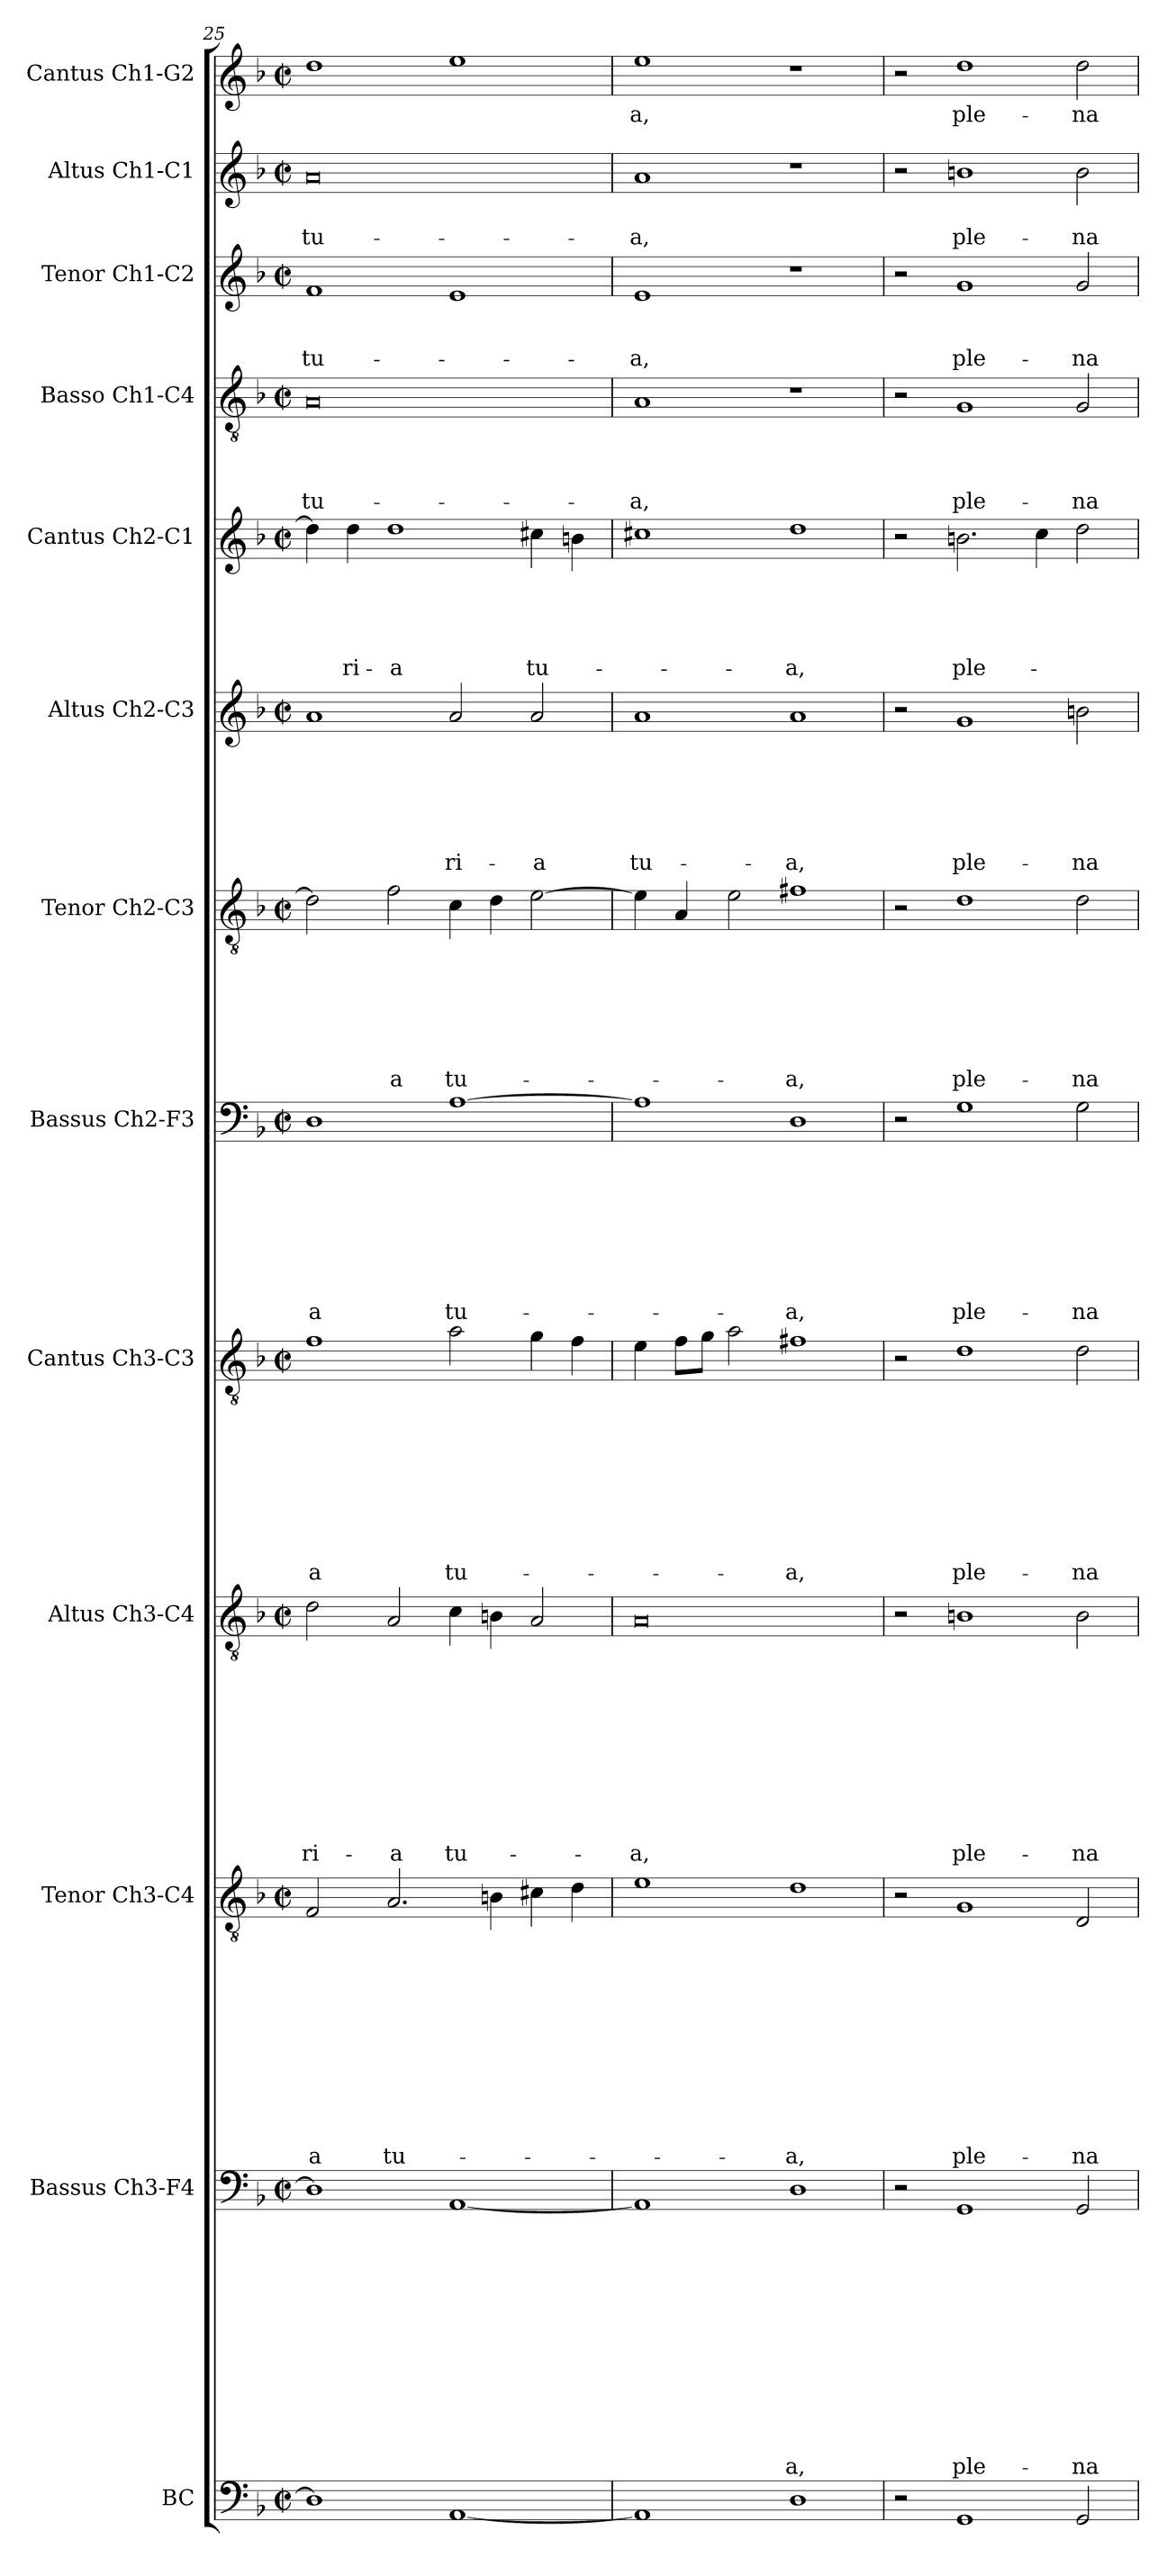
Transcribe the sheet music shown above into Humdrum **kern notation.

**kern	**kern	**text	**text	**text	**text	**text	**text	**text	**text	**text	**text	**text	**text	**kern	**text	**text	**text	**text	**text	**text	**text	**text	**text	**text	**text	**kern	**text	**text	**text	**text	**text	**text	**text	**text	**text	**text	**kern	**text	**text	**text	**text	**text	**text	**text	**text	**text	**kern	**text	**text	**text	**text	**text	**text	**text	**text	**kern	**text	**text	**text	**text	**text	**text	**text	**kern	**text	**text	**text	**text	**text	**text	**kern	**text	**text	**text	**text	**text	**kern	**text	**text	**text	**text	**kern	**text	**text	**text	**kern	**text	**text	**kern	**text
*part13	*part12	*part12	*part12	*part12	*part12	*part12	*part12	*part12	*part12	*part12	*part12	*part12	*part12	*part11	*part11	*part11	*part11	*part11	*part11	*part11	*part11	*part11	*part11	*part11	*part11	*part10	*part10	*part10	*part10	*part10	*part10	*part10	*part10	*part10	*part10	*part10	*part9	*part9	*part9	*part9	*part9	*part9	*part9	*part9	*part9	*part9	*part8	*part8	*part8	*part8	*part8	*part8	*part8	*part8	*part8	*part7	*part7	*part7	*part7	*part7	*part7	*part7	*part7	*part6	*part6	*part6	*part6	*part6	*part6	*part6	*part5	*part5	*part5	*part5	*part5	*part5	*part4	*part4	*part4	*part4	*part4	*part3	*part3	*part3	*part3	*part2	*part2	*part2	*part1	*part1
*staff13	*staff12	*staff12	*staff12	*staff12	*staff12	*staff12	*staff12	*staff12	*staff12	*staff12	*staff12	*staff12	*staff12	*staff11	*staff11	*staff11	*staff11	*staff11	*staff11	*staff11	*staff11	*staff11	*staff11	*staff11	*staff11	*staff10	*staff10	*staff10	*staff10	*staff10	*staff10	*staff10	*staff10	*staff10	*staff10	*staff10	*staff9	*staff9	*staff9	*staff9	*staff9	*staff9	*staff9	*staff9	*staff9	*staff9	*staff8	*staff8	*staff8	*staff8	*staff8	*staff8	*staff8	*staff8	*staff8	*staff7	*staff7	*staff7	*staff7	*staff7	*staff7	*staff7	*staff7	*staff6	*staff6	*staff6	*staff6	*staff6	*staff6	*staff6	*staff5	*staff5	*staff5	*staff5	*staff5	*staff5	*staff4	*staff4	*staff4	*staff4	*staff4	*staff3	*staff3	*staff3	*staff3	*staff2	*staff2	*staff2	*staff1	*staff1
*I"BC	*I"Bassus Ch3-F4	*	*	*	*	*	*	*	*	*	*	*	*	*I"Tenor Ch3-C4	*	*	*	*	*	*	*	*	*	*	*	*I"Altus Ch3-C4	*	*	*	*	*	*	*	*	*	*	*I"Cantus Ch3-C3	*	*	*	*	*	*	*	*	*	*I"Bassus Ch2-F3	*	*	*	*	*	*	*	*	*I"Tenor Ch2-C3	*	*	*	*	*	*	*	*I"Altus Ch2-C3	*	*	*	*	*	*	*I"Cantus Ch2-C1	*	*	*	*	*	*I"Basso Ch1-C4	*	*	*	*	*I"Tenor Ch1-C2	*	*	*	*I"Altus Ch1-C1	*	*	*I"Cantus Ch1-G2	*
*	*I'B3	*	*	*	*	*	*	*	*	*	*	*	*	*I'T3	*	*	*	*	*	*	*	*	*	*	*	*I'A3	*	*	*	*	*	*	*	*	*	*	*I'C3	*	*	*	*	*	*	*	*	*	*I'B2	*	*	*	*	*	*	*	*	*I'T2	*	*	*	*	*	*	*	*I'A2	*	*	*	*	*	*	*I'C2	*	*	*	*	*	*I'B1	*	*	*	*	*I'T1	*	*	*	*I'A1	*	*	*I'C1	*
*clefF4	*clefF4	*	*	*	*	*	*	*	*	*	*	*	*	*clefGv2	*	*	*	*	*	*	*	*	*	*	*	*clefGv2	*	*	*	*	*	*	*	*	*	*	*clefGv2	*	*	*	*	*	*	*	*	*	*clefF4	*	*	*	*	*	*	*	*	*clefGv2	*	*	*	*	*	*	*	*clefG2	*	*	*	*	*	*	*clefG2	*	*	*	*	*	*clefGv2	*	*	*	*	*clefG2	*	*	*	*clefG2	*	*	*clefG2	*
*k[b-]	*k[b-]	*	*	*	*	*	*	*	*	*	*	*	*	*k[b-]	*	*	*	*	*	*	*	*	*	*	*	*k[b-]	*	*	*	*	*	*	*	*	*	*	*k[b-]	*	*	*	*	*	*	*	*	*	*k[b-]	*	*	*	*	*	*	*	*	*k[b-]	*	*	*	*	*	*	*	*k[b-]	*	*	*	*	*	*	*k[b-]	*	*	*	*	*	*k[b-]	*	*	*	*	*k[b-]	*	*	*	*k[b-]	*	*	*k[b-]	*
*F:	*F:	*	*	*	*	*	*	*	*	*	*	*	*	*F:	*	*	*	*	*	*	*	*	*	*	*	*F:	*	*	*	*	*	*	*	*	*	*	*F:	*	*	*	*	*	*	*	*	*	*F:	*	*	*	*	*	*	*	*	*F:	*	*	*	*	*	*	*	*F:	*	*	*	*	*	*	*F:	*	*	*	*	*	*F:	*	*	*	*	*F:	*	*	*	*F:	*	*	*F:	*
*M2/2	*M2/2	*	*	*	*	*	*	*	*	*	*	*	*	*M2/2	*	*	*	*	*	*	*	*	*	*	*	*M2/2	*	*	*	*	*	*	*	*	*	*	*M2/2	*	*	*	*	*	*	*	*	*	*M2/2	*	*	*	*	*	*	*	*	*M2/2	*	*	*	*	*	*	*	*M2/2	*	*	*	*	*	*	*M2/2	*	*	*	*	*	*M2/2	*	*	*	*	*M2/2	*	*	*	*M2/2	*	*	*M2/2	*
*met(c|)	*met(c|)	*	*	*	*	*	*	*	*	*	*	*	*	*met(c|)	*	*	*	*	*	*	*	*	*	*	*	*met(c|)	*	*	*	*	*	*	*	*	*	*	*met(c|)	*	*	*	*	*	*	*	*	*	*met(c|)	*	*	*	*	*	*	*	*	*met(c|)	*	*	*	*	*	*	*	*met(c|)	*	*	*	*	*	*	*met(c|)	*	*	*	*	*	*met(c|)	*	*	*	*	*met(c|)	*	*	*	*met(c|)	*	*	*met(c|)	*
=25	=25	=25	=25	=25	=25	=25	=25	=25	=25	=25	=25	=25	=25	=25	=25	=25	=25	=25	=25	=25	=25	=25	=25	=25	=25	=25	=25	=25	=25	=25	=25	=25	=25	=25	=25	=25	=25	=25	=25	=25	=25	=25	=25	=25	=25	=25	=25	=25	=25	=25	=25	=25	=25	=25	=25	=25	=25	=25	=25	=25	=25	=25	=25	=25	=25	=25	=25	=25	=25	=25	=25	=25	=25	=25	=25	=25	=25	=25	=25	=25	=25	=25	=25	=25	=25	=25	=25	=25	=25	=25
1D]	1D]	.	.	.	.	.	.	.	.	.	.	.	.	2F/	.	.	.	.	.	.	.	.	.	.	-a	2d\	.	.	.	.	.	.	.	.	.	-ri-	1f	.	.	.	.	.	.	.	.	-a	1D	.	.	.	.	.	.	.	-a	2d\]	.	.	.	.	.	.	.	1a	.	.	.	.	.	.	4dd\]	.	.	.	.	.	0A	.	.	.	tu-	1f	.	.	tu-	0a	.	tu-	1dd	.
.	.	.	.	.	.	.	.	.	.	.	.	.	.	.	.	.	.	.	.	.	.	.	.	.	.	.	.	.	.	.	.	.	.	.	.	.	.	.	.	.	.	.	.	.	.	.	.	.	.	.	.	.	.	.	.	.	.	.	.	.	.	.	.	.	.	.	.	.	.	.	4dd\	.	.	.	.	-ri-	.	.	.	.	.	.	.	.	.	.	.	.	.	.
.	.	.	.	.	.	.	.	.	.	.	.	.	.	2.A/	.	.	.	.	.	.	.	.	.	.	tu-	2A/	.	.	.	.	.	.	.	.	.	-a	.	.	.	.	.	.	.	.	.	.	.	.	.	.	.	.	.	.	.	2f\	.	.	.	.	.	.	-a	.	.	.	.	.	.	.	1dd	.	.	.	.	-a	.	.	.	.	.	.	.	.	.	.	.	.	.	.
[1AA	[1AA	.	.	.	.	.	.	.	.	.	.	.	.	.	.	.	.	.	.	.	.	.	.	.	.	4c\	.	.	.	.	.	.	.	.	.	tu-	2a\	.	.	.	.	.	.	.	.	tu-	[1A	.	.	.	.	.	.	.	tu-	4c\	.	.	.	.	.	.	tu-	2a/	.	.	.	.	.	-ri-	.	.	.	.	.	.	.	.	.	.	.	1e	.	.	.	.	.	.	1ee	.
.	.	.	.	.	.	.	.	.	.	.	.	.	.	4Bn\	.	.	.	.	.	.	.	.	.	.	.	4Bn\	.	.	.	.	.	.	.	.	.	.	.	.	.	.	.	.	.	.	.	.	.	.	.	.	.	.	.	.	.	4d\	.	.	.	.	.	.	.	.	.	.	.	.	.	.	.	.	.	.	.	.	.	.	.	.	.	.	.	.	.	.	.	.	.	.
.	.	.	.	.	.	.	.	.	.	.	.	.	.	4c#X\	.	.	.	.	.	.	.	.	.	.	.	2A/	.	.	.	.	.	.	.	.	.	.	4g\	.	.	.	.	.	.	.	.	.	.	.	.	.	.	.	.	.	.	[2e\	.	.	.	.	.	.	.	2a/	.	.	.	.	.	-a	4cc#X\	.	.	.	.	tu-	.	.	.	.	.	.	.	.	.	.	.	.	.	.
.	.	.	.	.	.	.	.	.	.	.	.	.	.	4d\	.	.	.	.	.	.	.	.	.	.	.	.	.	.	.	.	.	.	.	.	.	.	4f\	.	.	.	.	.	.	.	.	.	.	.	.	.	.	.	.	.	.	.	.	.	.	.	.	.	.	.	.	.	.	.	.	.	4bn\	.	.	.	.	.	.	.	.	.	.	.	.	.	.	.	.	.	.	.
=26	=26	=26	=26	=26	=26	=26	=26	=26	=26	=26	=26	=26	=26	=26	=26	=26	=26	=26	=26	=26	=26	=26	=26	=26	=26	=26	=26	=26	=26	=26	=26	=26	=26	=26	=26	=26	=26	=26	=26	=26	=26	=26	=26	=26	=26	=26	=26	=26	=26	=26	=26	=26	=26	=26	=26	=26	=26	=26	=26	=26	=26	=26	=26	=26	=26	=26	=26	=26	=26	=26	=26	=26	=26	=26	=26	=26	=26	=26	=26	=26	=26	=26	=26	=26	=26	=26	=26	=26	=26	=26
1AA]	1AA]	.	.	.	.	.	.	.	.	.	.	.	.	1e	.	.	.	.	.	.	.	.	.	.	.	0A	.	.	.	.	.	.	.	.	.	-a,	4e\	.	.	.	.	.	.	.	.	.	1A]	.	.	.	.	.	.	.	.	4e\]	.	.	.	.	.	.	.	1a	.	.	.	.	.	tu-	1cc#X	.	.	.	.	.	1A	.	.	.	-a,	1e	.	.	-a,	1a	.	-a,	1ee	-a,
.	.	.	.	.	.	.	.	.	.	.	.	.	.	.	.	.	.	.	.	.	.	.	.	.	.	.	.	.	.	.	.	.	.	.	.	.	8f\L	.	.	.	.	.	.	.	.	.	.	.	.	.	.	.	.	.	.	4A/	.	.	.	.	.	.	.	.	.	.	.	.	.	.	.	.	.	.	.	.	.	.	.	.	.	.	.	.	.	.	.	.	.	.
.	.	.	.	.	.	.	.	.	.	.	.	.	.	.	.	.	.	.	.	.	.	.	.	.	.	.	.	.	.	.	.	.	.	.	.	.	8g\J	.	.	.	.	.	.	.	.	.	.	.	.	.	.	.	.	.	.	.	.	.	.	.	.	.	.	.	.	.	.	.	.	.	.	.	.	.	.	.	.	.	.	.	.	.	.	.	.	.	.	.	.	.
.	.	.	.	.	.	.	.	.	.	.	.	.	.	.	.	.	.	.	.	.	.	.	.	.	.	.	.	.	.	.	.	.	.	.	.	.	2a\	.	.	.	.	.	.	.	.	.	.	.	.	.	.	.	.	.	.	2e\	.	.	.	.	.	.	.	.	.	.	.	.	.	.	.	.	.	.	.	.	.	.	.	.	.	.	.	.	.	.	.	.	.	.
1D	1D	.	.	.	.	.	.	.	.	.	.	.	-a,	1d	.	.	.	.	.	.	.	.	.	.	-a,	.	.	.	.	.	.	.	.	.	.	.	1f#X	.	.	.	.	.	.	.	.	-a,	1D	.	.	.	.	.	.	.	-a,	1f#X	.	.	.	.	.	.	-a,	1a	.	.	.	.	.	-a,	1dd	.	.	.	.	-a,	1r	.	.	.	.	1r	.	.	.	1r	.	.	1r	.
=27	=27	=27	=27	=27	=27	=27	=27	=27	=27	=27	=27	=27	=27	=27	=27	=27	=27	=27	=27	=27	=27	=27	=27	=27	=27	=27	=27	=27	=27	=27	=27	=27	=27	=27	=27	=27	=27	=27	=27	=27	=27	=27	=27	=27	=27	=27	=27	=27	=27	=27	=27	=27	=27	=27	=27	=27	=27	=27	=27	=27	=27	=27	=27	=27	=27	=27	=27	=27	=27	=27	=27	=27	=27	=27	=27	=27	=27	=27	=27	=27	=27	=27	=27	=27	=27	=27	=27	=27	=27	=27
2r	2r	.	.	.	.	.	.	.	.	.	.	.	.	2r	.	.	.	.	.	.	.	.	.	.	.	2r	.	.	.	.	.	.	.	.	.	.	2r	.	.	.	.	.	.	.	.	.	2r	.	.	.	.	.	.	.	.	2r	.	.	.	.	.	.	.	2r	.	.	.	.	.	.	2r	.	.	.	.	.	2r	.	.	.	.	2r	.	.	.	2r	.	.	2r	.
1GG	1GG	.	.	.	.	.	.	.	.	.	.	.	ple-	1G	.	.	.	.	.	.	.	.	.	.	ple-	1Bn	.	.	.	.	.	.	.	.	.	ple-	1d	.	.	.	.	.	.	.	.	ple-	1G	.	.	.	.	.	.	.	ple-	1d	.	.	.	.	.	.	ple-	1g	.	.	.	.	.	ple-	2.bn\	.	.	.	.	ple-	1G	.	.	.	ple-	1g	.	.	ple-	1bn	.	ple-	1dd	ple-
.	.	.	.	.	.	.	.	.	.	.	.	.	.	.	.	.	.	.	.	.	.	.	.	.	.	.	.	.	.	.	.	.	.	.	.	.	.	.	.	.	.	.	.	.	.	.	.	.	.	.	.	.	.	.	.	.	.	.	.	.	.	.	.	.	.	.	.	.	.	.	4cc\	.	.	.	.	.	.	.	.	.	.	.	.	.	.	.	.	.	.	.
2GG/	2GG/	.	.	.	.	.	.	.	.	.	.	.	-na	2D/	.	.	.	.	.	.	.	.	.	.	-na	2B\	.	.	.	.	.	.	.	.	.	-na	2d\	.	.	.	.	.	.	.	.	-na	2G\	.	.	.	.	.	.	.	-na	2d\	.	.	.	.	.	.	-na	2bn\	.	.	.	.	.	-na	2dd\	.	.	.	.	.	2G/	.	.	.	-na	2g/	.	.	-na	2b\	.	-na	2dd\	-na
=	=	=	=	=	=	=	=	=	=	=	=	=	=	=	=	=	=	=	=	=	=	=	=	=	=	=	=	=	=	=	=	=	=	=	=	=	=	=	=	=	=	=	=	=	=	=	=	=	=	=	=	=	=	=	=	=	=	=	=	=	=	=	=	=	=	=	=	=	=	=	=	=	=	=	=	=	=	=	=	=	=	=	=	=	=	=	=	=	=	=
*-	*-	*-	*-	*-	*-	*-	*-	*-	*-	*-	*-	*-	*-	*-	*-	*-	*-	*-	*-	*-	*-	*-	*-	*-	*-	*-	*-	*-	*-	*-	*-	*-	*-	*-	*-	*-	*-	*-	*-	*-	*-	*-	*-	*-	*-	*-	*-	*-	*-	*-	*-	*-	*-	*-	*-	*-	*-	*-	*-	*-	*-	*-	*-	*-	*-	*-	*-	*-	*-	*-	*-	*-	*-	*-	*-	*-	*-	*-	*-	*-	*-	*-	*-	*-	*-	*-	*-	*-	*-	*-
